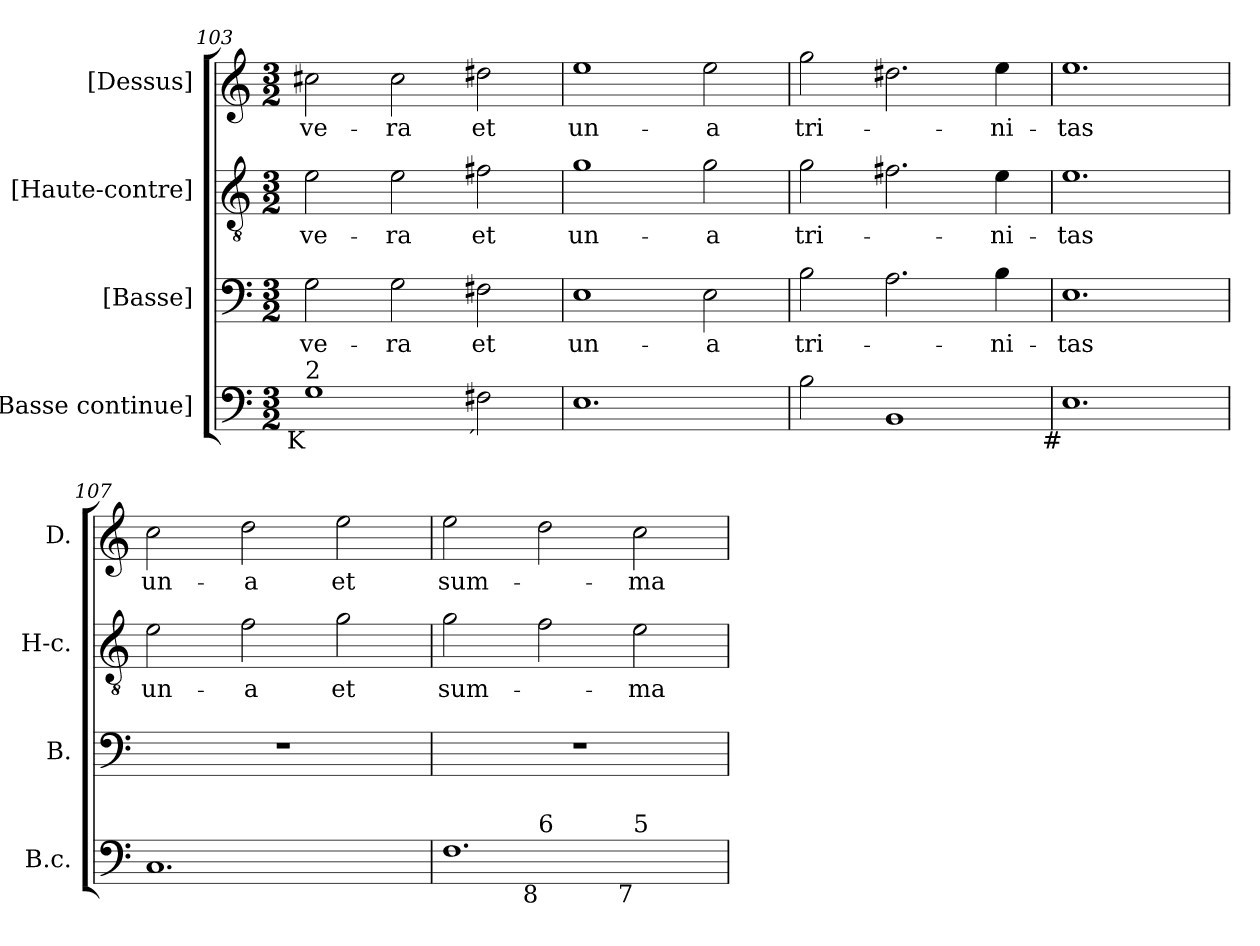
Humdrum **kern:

**kern	**kern	**text	**kern	**text	**kern	**text
*part4	*part3	*part3	*part2	*part2	*part1	*part1
*staff4	*staff3	*staff3	*staff2	*staff2	*staff1	*staff1
*I"[Basse continue]	*I"[Basse]	*	*I"[Haute-contre]	*	*I"[Dessus]	*
*I'B.c.	*I'B.	*	*I'H-c.	*	*I'D.	*
*clefF4	*clefF4	*	*clefGv2	*	*clefG2	*
*	*	*	*ITrd7c12	*	*	*
*k[]	*k[]	*	*k[]	*	*k[]	*
*a:	*a:	*	*a:	*	*a:	*
*M3/2	*M3/2	*	*M3/2	*	*M3/2	*
=103	=103	=103	=103	=103	=103	=103
!	!	!LO:LY:b:color=#000000	!	!	!	!
!	!	!	!	!LO:LY:b:color=#000000	!	!
!LO:TX:b:rj:t=K	!	!	!	!	!	!
!LO:TX:t=2	!	!	!	!	!	!
!	!	!	!	!	!	!LO:LY:b:color=#000000
1Gi	2Gi\	ve-	2Ei\	ve-	2cc#Xi\	ve-
!	!	!LO:LY:b:color=#000000	!	!	!	!
!	!	!	!	!LO:LY:b:color=#000000	!	!
!	!	!	!	!	!	!LO:LY:b:color=#000000
.	2Gi\	-ra	2Ei\	-ra	2cc#i\	-ra
!	!	!LO:LY:b:color=#000000	!	!	!	!
!	!	!	!	!LO:LY:b:color=#000000	!	!
!LO:TX:b:rj:t=´	!	!	!	!	!	!
!	!	!	!	!	!	!LO:LY:b:color=#000000
2F#Xi\	2F#Xi\	et	2F#Xi\	et	2dd#Xi\	et
=104	=104	=104	=104	=104	=104	=104
!	!	!LO:LY:b:color=#000000	!	!	!	!
!	!	!	!	!LO:LY:b:color=#000000	!	!
!	!	!	!	!	!	!LO:LY:b:color=#000000
1.Ei	1Ei	un-	1Gi	un-	1eei	un-
!	!	!LO:LY:b:color=#000000	!	!	!	!
!	!	!	!	!LO:LY:b:color=#000000	!	!
!	!	!	!	!	!	!LO:LY:b:color=#000000
.	2Ei\	-a	2Gi\	-a	2eei\	-a
=105	=105	=105	=105	=105	=105	=105
!	!	!LO:LY:b:color=#000000	!	!	!	!
!	!	!	!	!LO:LY:b:color=#000000	!	!
!	!	!	!	!	!	!LO:LY:b:color=#000000
2Bi\	2Bi\	tri-	2Gi\	tri-	2ggi\	tri-
1BBi	2.Ai\	.	2.F#Xi\	.	2.dd#Xi\	.
!	!	!LO:LY:b:color=#000000	!	!	!	!
!	!	!	!	!LO:LY:b:color=#000000	!	!
!	!	!	!	!	!	!LO:LY:b:color=#000000
.	4Bi\	-ni-	4Ei\	-ni-	4eei\	-ni-
!!LO:PB:g=z
=106	=106	=106	=106	=106	=106	=106
!	!	!LO:LY:b:color=#000000	!	!	!	!
!	!	!	!	!LO:LY:b:color=#000000	!	!
!LO:TX:b:rj:t=#	!	!	!	!	!	!
!	!	!	!	!	!	!LO:LY:b:color=#000000
1.Ei	1.Ei	-tas	1.Ei	-tas	1.eei	-tas
=107	=107	=107	=107	=107	=107	=107
!	!LO:N:vis=1	!	!	!	!	!
!	!	!	!	!LO:LY:b:color=#000000	!	!
!	!	!	!	!	!	!LO:LY:b:color=#000000
1.Ci	1.r	.	2Ei\	un-	2cci\	un-
!	!	!	!	!LO:LY:b:color=#000000	!	!
!	!	!	!	!	!	!LO:LY:b:color=#000000
.	.	.	2Fi\	-a	2ddi\	-a
!	!	!	!	!LO:LY:b:color=#000000	!	!
!	!	!	!	!	!	!LO:LY:b:color=#000000
.	.	.	2Gi\	et	2eei\	et
=108	=108	=108	=108	=108	=108	=108
!	!LO:N:vis=1	!	!	!	!	!
!	!	!	!	!LO:LY:b:color=#000000	!	!
!LO:TX:b:rj:t=9	!	!	!	!	!	!
!LO:TX:t=7	!	!	!	!	!	!
!	!	!	!	!	!	!LO:LY:b:color=#000000
*^	*	*	*	*	*	*
*	*^	*	*	*	*	*	*
1.Fi	2ryy	1ryy	1.r	.	2Gi\	sum-	2eei\	sum-
!	!LO:TX:b:rj:t=8	!	!	!	!	!	!	!
!	!LO:TX:t=6	!	!	!	!	!	!	!
.	1ryy	.	.	.	2Fi\	.	2ddi\	.
!	!	!	!	!	!	!LO:LY:b:color=#000000	!	!
!	!	!LO:TX:b:rj:t=7	!	!	!	!	!	!
!	!	!LO:TX:t=5	!	!	!	!	!	!
!	!	!	!	!	!	!	!	!LO:LY:b:color=#000000
.	.	2ryy	.	.	2Ei\	-ma	2cci\	-ma
*v	*v	*v	*	*	*	*	*	*
=	=	=	=	=	=	=
*-	*-	*-	*-	*-	*-	*-
